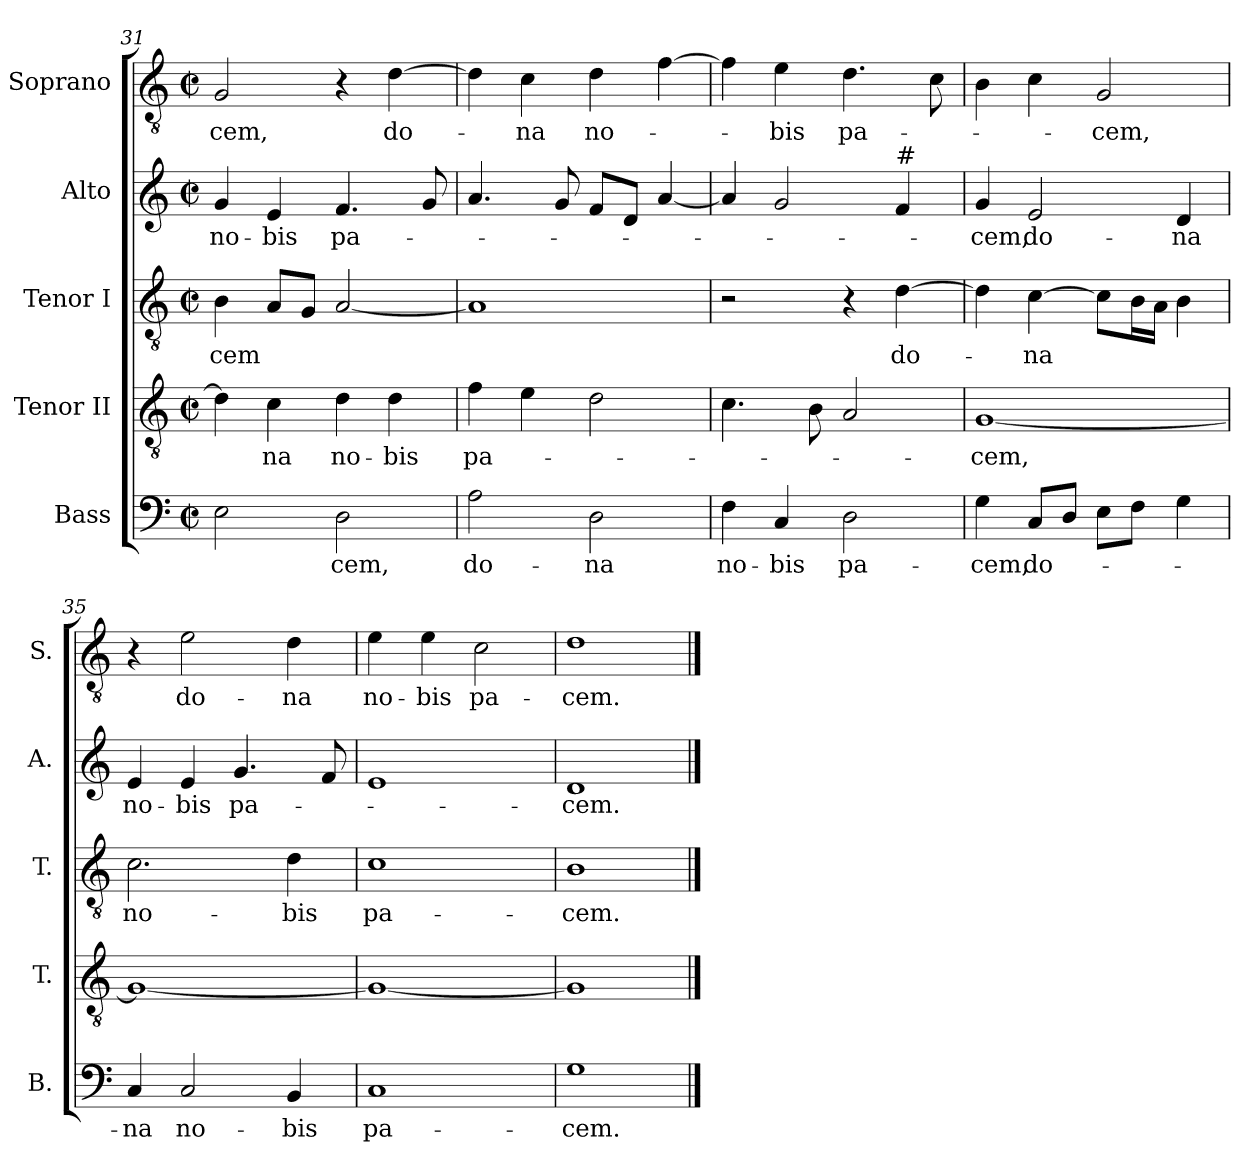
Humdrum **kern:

**kern	**text	**kern	**text	**kern	**text	**kern	**text	**kern	**text
*part5	*part5	*part4	*part4	*part3	*part3	*part2	*part2	*part1	*part1
*staff5	*staff5	*staff4	*staff4	*staff3	*staff3	*staff2	*staff2	*staff1	*staff1
*I"Bass	*	*I"Tenor II	*	*I"Tenor I	*	*I"Alto	*	*I"Soprano	*
*I'B.	*	*I'T.	*	*I'T.	*	*I'A.	*	*I'S.	*
*clefF4	*	*clefGv2	*	*clefGv2	*	*clefG2	*	*clefGv2	*
*	*	*ITrd7c12	*	*ITrd7c12	*	*	*	*	*
*k[]	*	*k[]	*	*k[]	*	*k[]	*	*k[]	*
*C:	*	*C:	*	*C:	*	*C:	*	*C:	*
*M2/2	*	*M2/2	*	*M2/2	*	*M2/2	*	*M2/2	*
*met(c|)	*	*met(c|)	*	*met(c|)	*	*met(c|)	*	*met(c|)	*
=31	=31	=31	=31	=31	=31	=31	=31	=31	=31
!	!	!	!	!	!LO:LY:b	!	!LO:LY:b	!	!LO:LY:b
2E\	.	4D\]	.	4BB\	-cem	4g/	no-	2G/	-cem,
!	!	!	!LO:LY:b	!	!	!	!LO:LY:b	!	!
.	.	4C\	-na	8AA/L	.	4e/	-bis	.	.
.	.	.	.	8GG/J	.	.	.	.	.
!	!LO:LY:b	!	!LO:LY:b	!	!	!	!LO:LY:b	!	!
2D\	-cem,	4D\	no-	[<2AA/	.	4.f/	pa-	4r	.
!	!	!	!LO:LY:b	!	!	!	!	!	!LO:LY:b
.	.	4D\	-bis	.	.	.	.	[>4d\	do-
.	.	.	.	.	.	8g/	.	.	.
=32	=32	=32	=32	=32	=32	=32	=32	=32	=32
!	!LO:LY:b	!	!LO:LY:b	!	!	!	!	!	!
2A\	do-	4F\	pa-	1AA]	.	4.a/	.	4d\]	.
!	!	!	!	!	!	!	!	!	!LO:LY:b
.	.	4E\	.	.	.	.	.	4c\	-na
.	.	.	.	.	.	8g/	.	.	.
!	!LO:LY:b	!	!	!	!	!	!	!	!LO:LY:b
2D\	-na	2D\	.	.	.	8f/L	.	4d\	no-
.	.	.	.	.	.	8d/J	.	.	.
.	.	.	.	.	.	[<4a/	.	[>4f\	.
=33	=33	=33	=33	=33	=33	=33	=33	=33	=33
!	!LO:LY:b	!	!	!	!	!	!	!	!
4F\	no-	4.C\	.	2r	.	4a/]	.	4f\]	.
!	!LO:LY:b	!	!	!	!	!	!	!	!LO:LY:b
4C/	-bis	.	.	.	.	2g/	.	4e\	-bis
.	.	8BB\	.	.	.	.	.	.	.
!	!LO:LY:b	!	!	!	!	!	!	!	!LO:LY:b
2D\	pa-	2AA/	.	4r	.	.	.	4.d\	pa-
!	!	!	!	!	!	!LO:TX:a:t=#	!	!	!
!	!	!	!	!	!LO:LY:b	!	!	!	!
.	.	.	.	[>4D\	do-	4f/	.	.	.
.	.	.	.	.	.	.	.	8c\	.
!!LO:LB:g=z
=34	=34	=34	=34	=34	=34	=34	=34	=34	=34
!	!LO:LY:b	!	!LO:LY:b	!	!	!	!LO:LY:b	!	!
4G\	-cem,	[<1GG	-cem,	4D\]	.	4g/	-cem,	4B\	.
!	!LO:LY:b	!	!	!	!LO:LY:b	!	!LO:LY:b	!	!
8C/L	do-	.	.	[>4C\	-na	2e/	do-	4c\	.
8D/J	.	.	.	.	.	.	.	.	.
!	!	!	!	!	!	!	!	!	!LO:LY:b
8E\L	.	.	.	8C\L]	.	.	.	2G/	-cem,
8F\J	.	.	.	16BB\L	.	.	.	.	.
.	.	.	.	16AA\JJ	.	.	.	.	.
!	!	!	!	!	!	!	!LO:LY:b	!	!
4G\	.	.	.	4BB\	.	4d/	-na	.	.
=35	=35	=35	=35	=35	=35	=35	=35	=35	=35
!	!LO:LY:b	!	!	!	!LO:LY:b	!	!LO:LY:b	!	!
4C/	-na	1GG_	.	2.C\	no-	4e/	no-	4r	.
!	!LO:LY:b	!	!	!	!	!	!LO:LY:b	!	!LO:LY:b
2C/	no-	.	.	.	.	4e/	-bis	2e\	do-
!	!	!	!	!	!	!	!LO:LY:b	!	!
.	.	.	.	.	.	4.g/	pa-	.	.
!	!LO:LY:b	!	!	!	!LO:LY:b	!	!	!	!LO:LY:b
4BB/	-bis	.	.	4D\	-bis	.	.	4d\	-na
.	.	.	.	.	.	8f/	.	.	.
=36	=36	=36	=36	=36	=36	=36	=36	=36	=36
!	!LO:LY:b	!	!	!	!LO:LY:b	!	!	!	!LO:LY:b
1C	pa-	1GG_	.	1C	pa-	1e	.	4e\	no-
!	!	!	!	!	!	!	!	!	!LO:LY:b
.	.	.	.	.	.	.	.	4e\	-bis
!	!	!	!	!	!	!	!	!	!LO:LY:b
.	.	.	.	.	.	.	.	2c\	pa-
=37	=37	=37	=37	=37	=37	=37	=37	=37	=37
!	!LO:LY:b	!	!	!	!LO:LY:b	!	!LO:LY:b	!	!LO:LY:b
1G	-cem.	1GG]	.	1BB	-cem.	1d	-cem.	1d	-cem.
==	==	==	==	==	==	==	==	==	==
*-	*-	*-	*-	*-	*-	*-	*-	*-	*-
